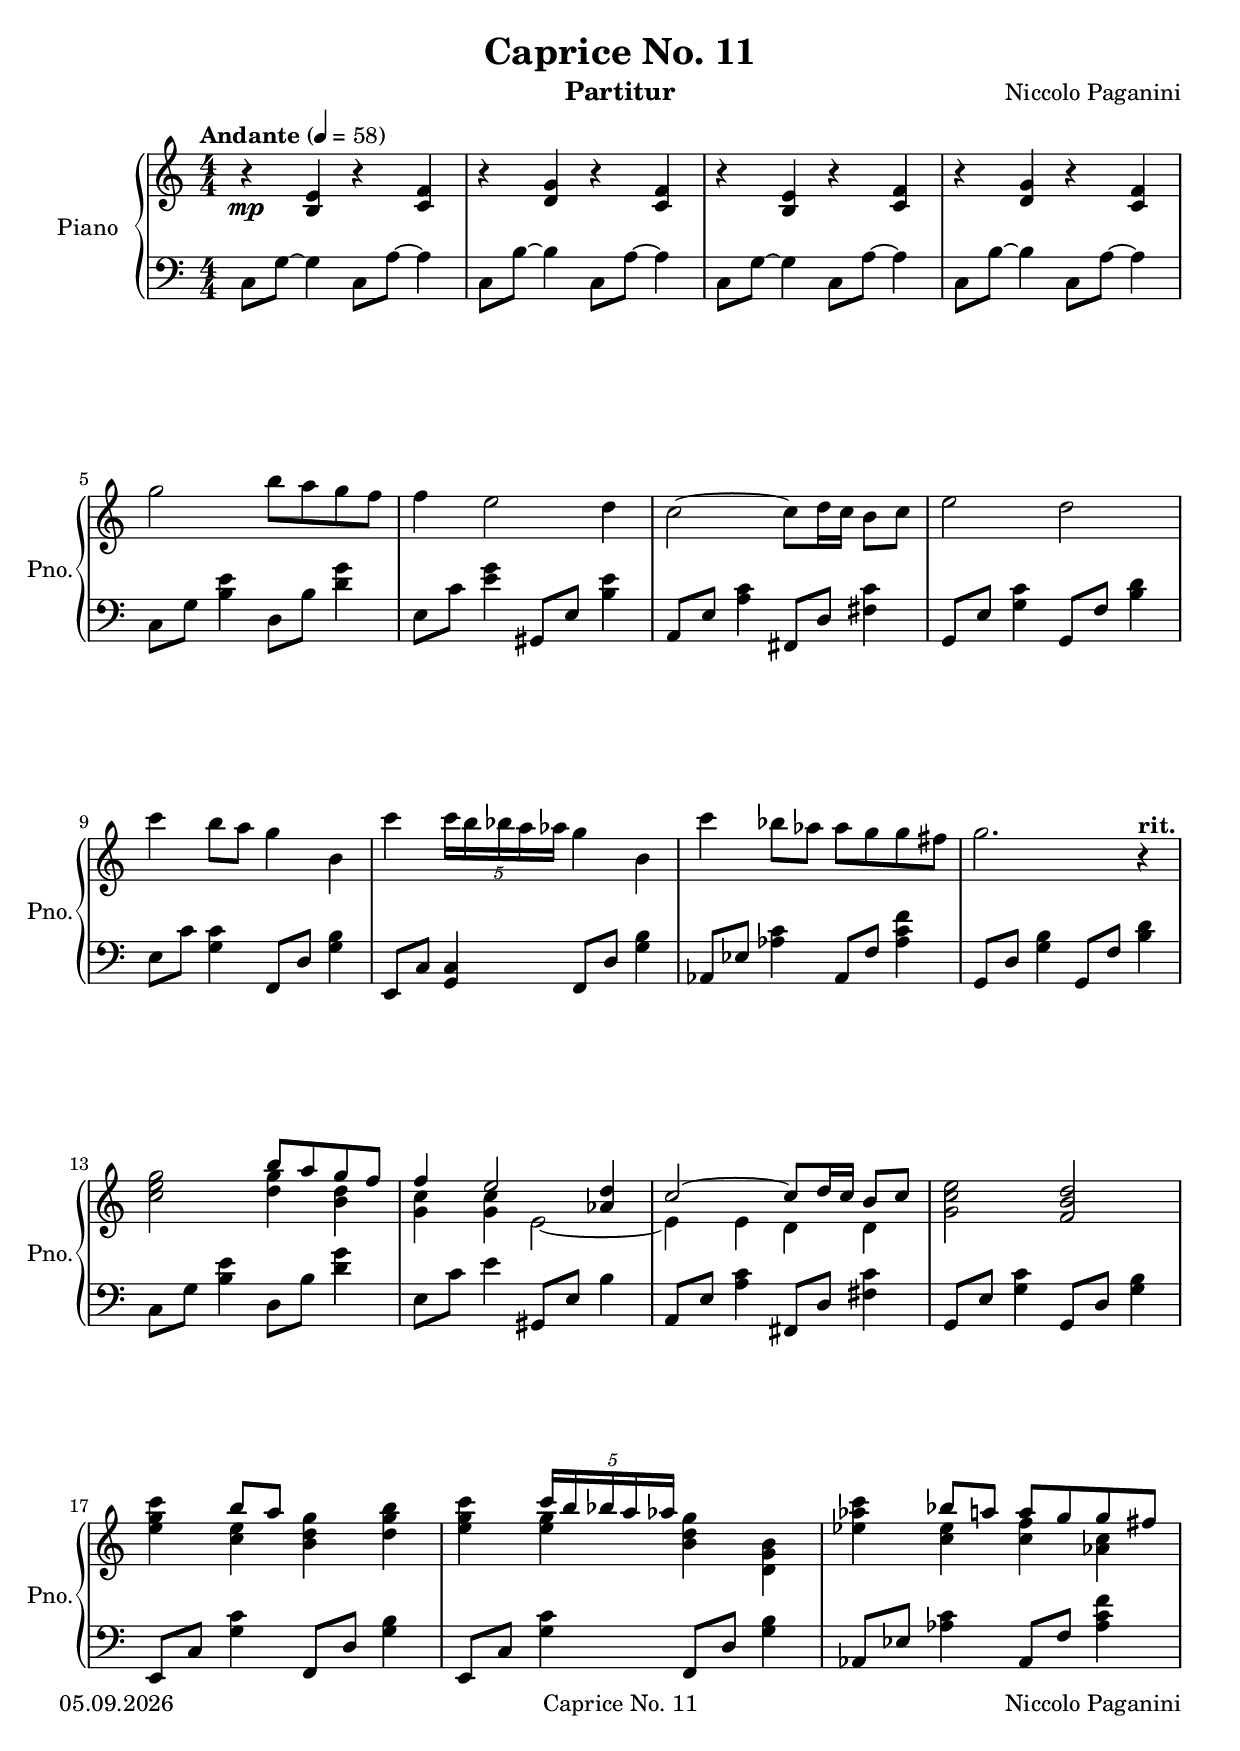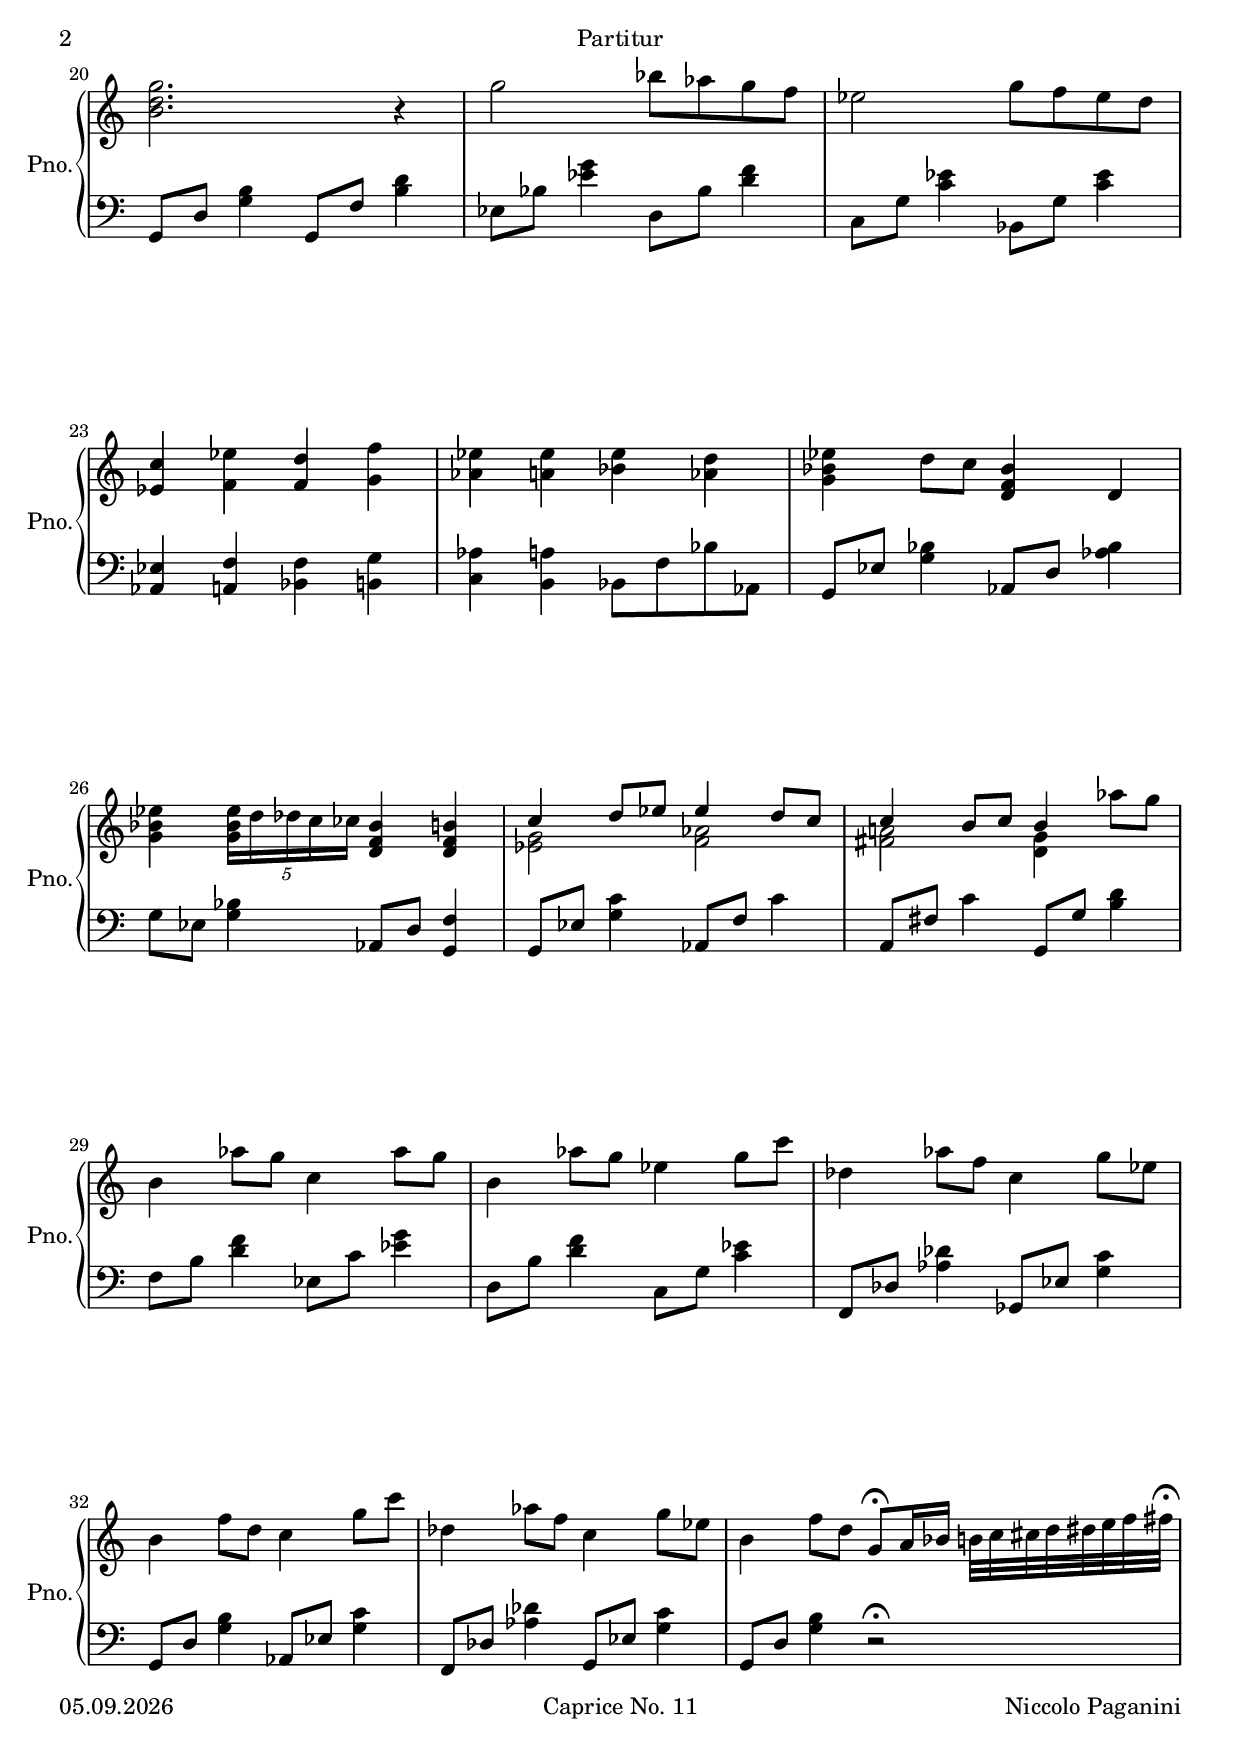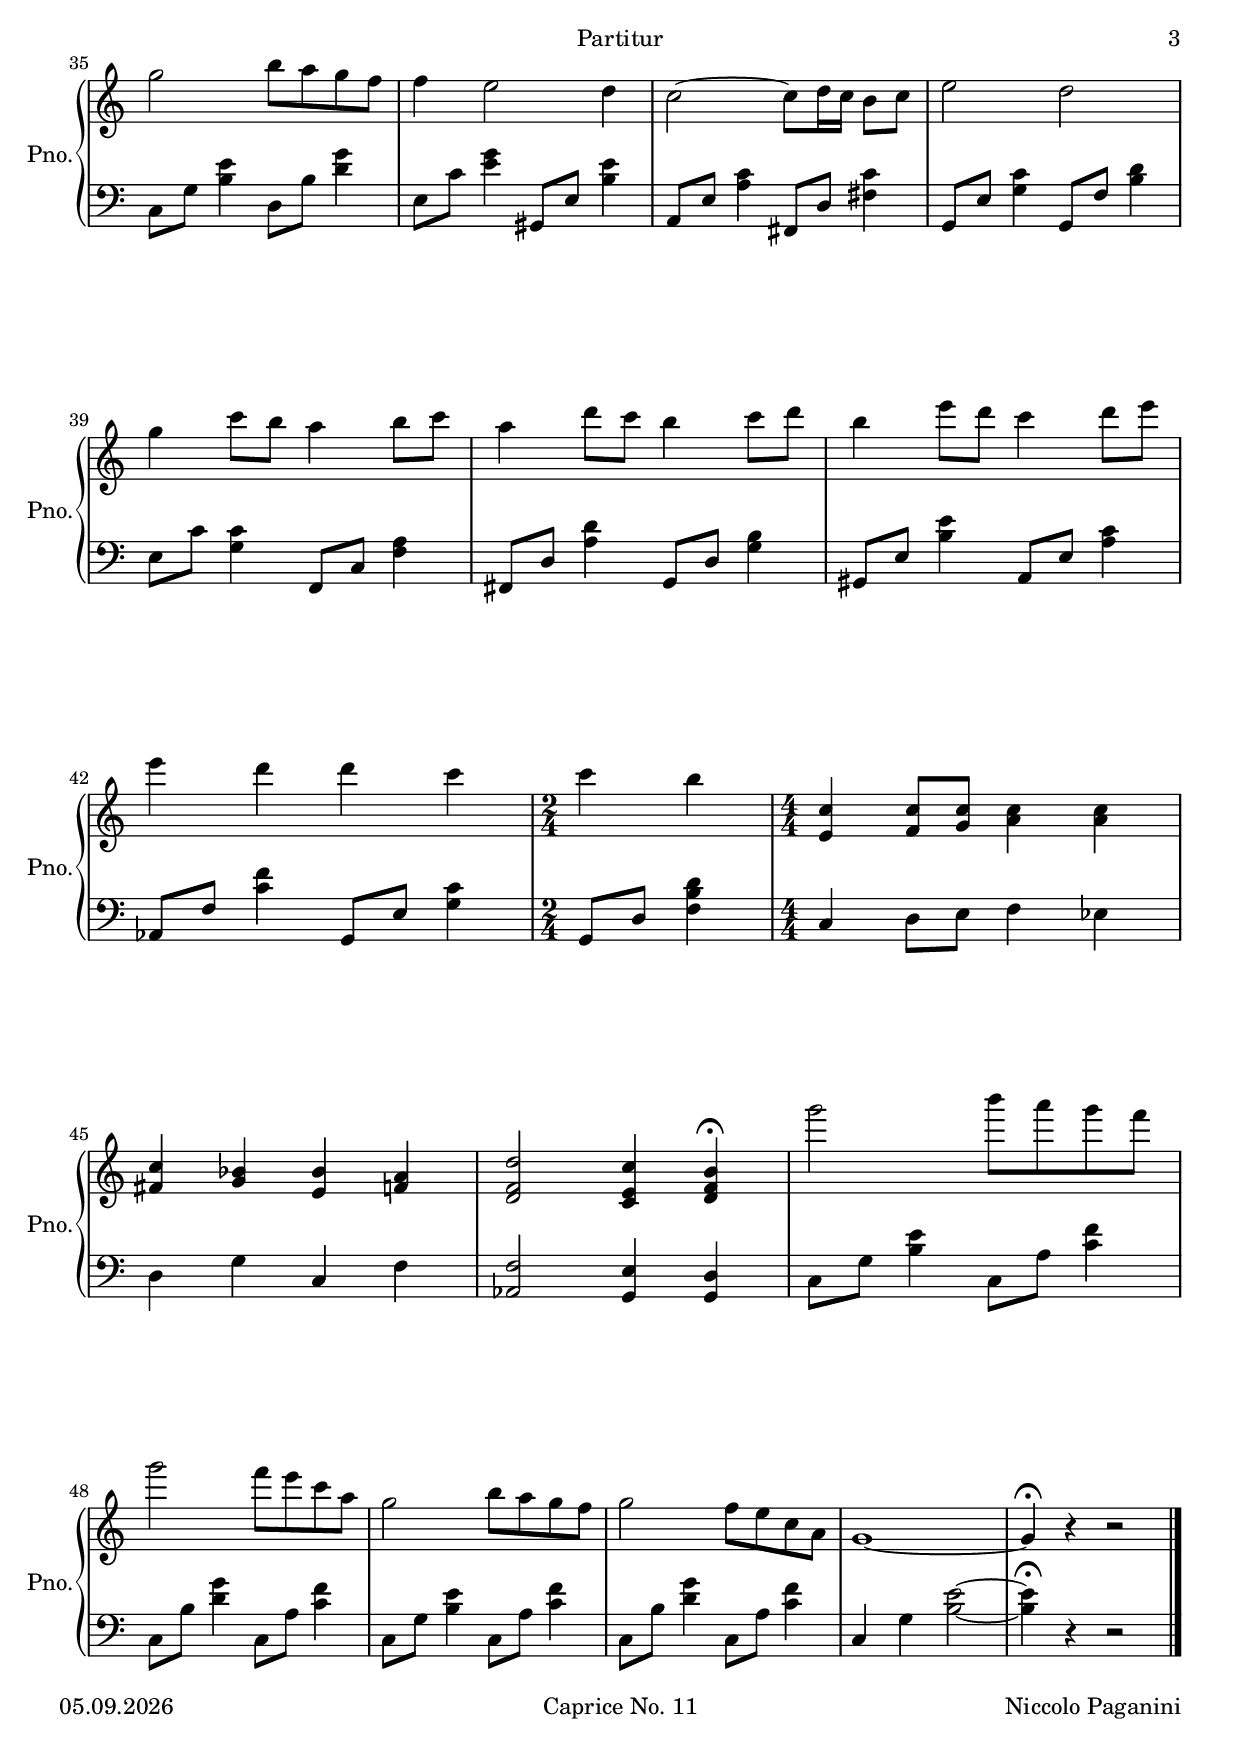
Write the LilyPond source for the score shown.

\version "2.18.2"

\version "2.18.2"

#(set-default-paper-size "a4")

header-title = "Caprice No. 11"
header-subtitle = ""
header-composer = "Niccolo Paganini"
header-opus = ""
header-updated = #(strftime "%d.%m.%Y" (localtime (current-time)))

\header {
  title = \header-title
  subtitle = \header-subtitle  
  composer = \header-composer
  opus = \header-opus  
  instrument = ""  
}

\paper {
  oddFooterMarkup = \markup { 
    \fill-line {
      \left-align { \header-updated } 
      \center-align { \header-title } 
      \right-align { \header-composer } 
    }
  }
  evenFooterMarkup = \oddFooterMarkup
}

globalSettings= {
  \key c \major
  \time 4/4
  \tempo Andante 4=58
  %\partial 4
  \mergeDifferentlyHeadedOn 
  \mergeDifferentlyDottedOn
  \numericTimeSignature
}

#(define (override-color-for-all-grobs color)
  (lambda (context)
   (let loop ((x all-grob-descriptions))
    (if (not (null? x))
     (let ((grob-name (caar x)))
      (ly:context-pushpop-property context grob-name 'color color)
      (loop (cdr x)))))))

\version "2.18.2"

\version "2.18.2"

#(set-default-paper-size "a4")

header-title = "Caprice No. 11"
header-subtitle = ""
header-composer = "Niccolo Paganini"
header-opus = ""
header-updated = #(strftime "%d.%m.%Y" (localtime (current-time)))

\header {
  title = \header-title
  subtitle = \header-subtitle  
  composer = \header-composer
  opus = \header-opus  
  instrument = ""  
}

\paper {
  oddFooterMarkup = \markup { 
    \fill-line {
      \left-align { \header-updated } 
      \center-align { \header-title } 
      \right-align { \header-composer } 
    }
  }
  evenFooterMarkup = \oddFooterMarkup
}

globalSettings= {
  \key c \major
  \time 4/4
  \tempo Andante 4=58
  %\partial 4
  \mergeDifferentlyHeadedOn 
  \mergeDifferentlyDottedOn
  \numericTimeSignature
}

#(define (override-color-for-all-grobs color)
  (lambda (context)
   (let loop ((x all-grob-descriptions))
    (if (not (null? x))
     (let ((grob-name (caar x)))
      (ly:context-pushpop-property context grob-name 'color color)
      (loop (cdr x)))))))


pianoTreble = \relative c' { 
  \globalSettings
  \clef treble
  r4\mp <b e> r <c f> | 
  r <d g> r <c f> |
  r <b e> r <c f> |
  r <d g> r <c f> | 
  \break
  g''2 b8 a g f | 
  f4 e2 d4 | 
  c2~ c8 d16 c b8 c | 
  e2 d | 
  \break
  c'4 b8 a g4 b, |
  c'4 \tuplet 5/4 { c16 b bes a as} g4 b, |
  c'4 bes8 as as g g fis |
  g2. r4^\markup { \bold rit. }
  \break
  << { s2 b8 a g f } \\ { <c e g>2 <d g>4 <b d> } >> | 
  << { f'4 e2 <as, d>4 } \\ { <g c>4 <g c> e2~ } >> | 
  << { c'2~ c8 d16 c b8 c } \\ { e,4 e d d } >> | 
  <g c e>2 <f b d> |
  \break
  << { s4 b'8 a s2 } \\ { <e g c>4 <c e> <b d g> <d g b> } >> |
  << { s4 \tuplet 5/4 { c'16 b bes a as } s2 } \\ { <e g c>4 <e g> <b d g> <d, g b> } >> |
  << { s4 bes''8 a a g g fis } \\ { <es as c>4 <c es> <c f> <as c> } >> |
  \pageBreak
  <b d g>2. r4 |
  g'2 bes8 as g f |
  es2 g8 f es d |
  \break
  <es, c'>4 <f es'> <f d'> <g f'> |
  <as es'> <a es'> <bes es> <as d> |
  <g bes es> d'8 c <d, f bes>4 d |
  \break
  <g bes es>4 \tuplet 5/4 { <g bes es>16 d' des c ces } <d, f bes>4 <d f b> |
  << { c'4 d8 es es4 d8 c } \\ { <es, g>2 <f as> } >> |
  << { c'4 b8 c b4 s4 } \\ { <fis a!>2 <d g>4 as''8 g } >>
  \break
  b,4 as'8 g c,4 as'8 g |
  b,4 as'8 g es4 g8 c |
  des,4 as'8 f c4 g'8 es |
  \break
  b4 f'8 d c4 g'8 c |
  des,4 as'8 f c4 g'8 es |
  b4 f'8 d g,\fermata a16 bes b32 c cis d dis e f fis\fermata |
  \pageBreak
  g2 b8 a g f |
  f4 e2 d4 |
  c2~ c8 d16 c b8 c |
  e2 d |
  \break
  g4 c8 b a4 b8 c |
  a4 d8 c b4 c8 d |
  b4 e8 d c4 d8 e |
  \break
  e4 d d c |
  \time 2/4
  c b |
  \time 4/4
  <e,, c'>4 <f c'>8 <g c> <a c>4 <a c> |
  \break
  <fis c'>4 <g bes> <e bes'> <f a> |
  <d f d'>2 <c e c'>4 <d f b>\fermata |
  g''2 b8 a g f |
  \break
  g2 f8 e c a | 
  g2 b8 a g f |
  g2 f8 e c a |
  g1~ |
  g4\fermata r4 r2 |
  \bar "|." 
}

pianoBass = \relative c' { 
  \globalSettings
  \clef bass
  c,8 g'~ g4  c,8 a'~ a4 | 
  c,8 b'~ b4  c,8 a'~ a4 | 
  c,8 g'~ g4  c,8 a'~ a4 | 
  c,8 b'~ b4  c,8 a'~ a4 | 
  \break
  c,8 g' <b e>4 d,8 b' <d g>4  | 
  e,8 c' <e g>4 gis,,8 e' <b' e>4 |
  a,8 e' <a c>4 fis,8 d' <fis c'>4 |
  g,8 e' <g c>4 g,8 f' <b d>4 |
  \break
  e,8 c' <g c>4 f,8 d' <g b>4 |
  e,8 c' <g c>4 f8 d' <g b>4 |
  as,8 es' <as c>4 as,8 f' <as c f>4 |
  g,8 d' <g b>4 g,8 f' <b d>4 |
  \break
  c,8 g' <b e>4 d,8 b' <d g>4 |
  e,8 c' e4 gis,,8 e' b'4 |
  a,8 e' <a c>4 fis,8 d' <fis c'>4 |
  g,8 e' <g c>4 g,8 d' <g b>4 |
  \break
  e,8 c' <g' c>4 f,8 d' <g b>4 |
  e,8 c' <g' c>4 f,8 d' <g b>4 |
  as,8 es' <as c>4 as,8 f' <as c f>4
  \pageBreak
  g,8 d' <g b>4 g,8 f' <b d>4 | 
  es,8 bes' <es g>4 d,8 bes' <d f>4 |
  c,8 g' <c es>4 bes,8 g' <c es>4 |
  \break
  <as, es'>4 <a f'> <bes f'> <b g'> |
  <c as'> <b a'> bes8 f' bes as, |
  g8 es' <g bes>4 as,8 d <as' bes>4 |
  \break
  g8 es <g bes>4 as,8 d <g, f'>4 |
  g8 es' <g c>4 as,8 f' c'4 |
  a,8 fis' c'4 g,8 g' <b d>4 |
  \break
  f8 b <d f>4 es,8 c' <es g>4 |
  d,8 b' <d f>4 c,8 g' <c es>4 |
  f,,8 des' <as' des>4 ges,8 es' <g c>4 |
  \break
  g,8 d' <g b>4 as,8 es' <g c>4 |
  f,8 des' <as' des>4 g,8 es' <g c>4 |
  g,8 d' <g b>4 r2\fermata |
  \pageBreak
  c,8 g' <b e>4 d,8 b' <d g>4 |
  e,8 c' <e g>4 gis,,8 e' <b' e>4 |
  a,8 e' <a c>4 fis,8 d' <fis c'>4 |
  g,8 e' <g c>4 g,8 f' <b d>4 |
  \break
  e,8 c' <g c>4 f,8 c' <f a>4 |
  fis,8 d' <a' d>4 g,8 d' <g b>4 |
  gis,8 e' <b' e>4 a,8 e' <a c>4 |
  \break
  as,8 f' <c' f>4 g,8 e' <g c>4 |
  \time 2/4 g,8 d' <f b d>4 |
  \time 4/4 c4 d8 e f4 es |
  \break
  d g c, f |
  <as, f'>2 <g e'>4 <g d'> |
  c8 g' <b e>4 c,8 a' <c f>4 |
  \break
  c,8 b' <d g>4 c,8 a' <c f>4 |
  c,8 g' <b e>4 c,8 a' <c f>4 |
  c,8 b' <d g>4 c,8 a' <c f>4 |
  c,4 g' <b e>2~ |
  <b e>4\fermata r4 r2 |
  \bar "|." 
}


\header {
  instrument = "Partitur"
}

\score {
  <<            
    \new PianoStaff \with { instrumentName = "Piano" shortInstrumentName = "Pno." } { << \new Staff { \pianoTreble } \new Staff { \pianoBass } >> }
  >>
  \layout { 
    indent = 1.5\cm
    short-indent = 0.5\cm
  }
}


